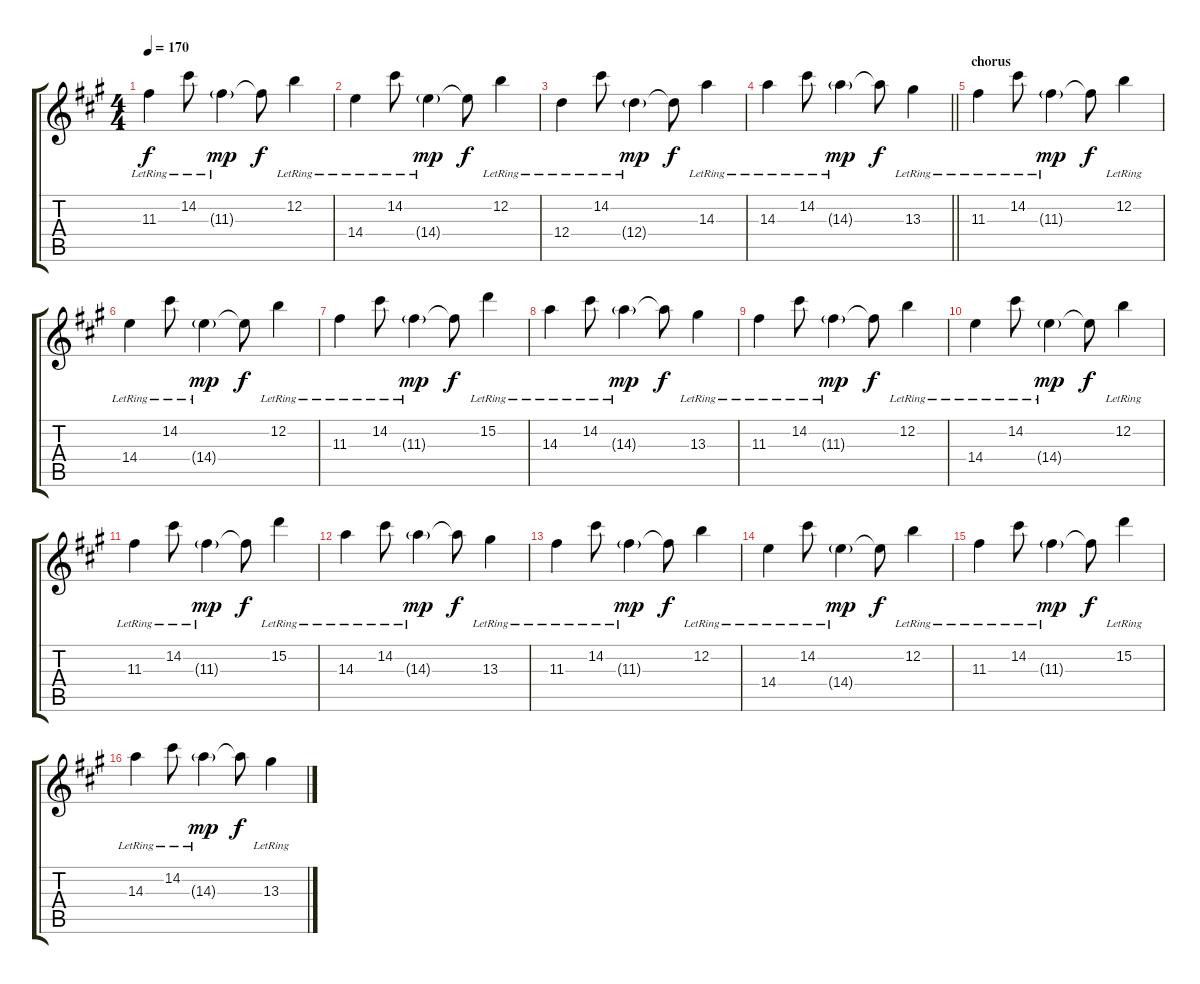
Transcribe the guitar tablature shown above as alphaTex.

\track "" {instrument distortionguitar}
\staff {score tabs}
\tuning (E4 B3 G3 D3 A2 E2) {hide}
\ts (4 4)
\tempo 170
\clef g2
\ks f#minor
11.3{lr}.4{dy f} 14.2{lr}.8 11.3{g lr}.4{dy mp} 11.3{t}.8{dy f} 12.2{lr}.4 |
14.4{lr}.4 14.2{lr}.8 14.4{g lr}.4{dy mp} 14.4{t}.8{dy f} 12.2{lr}.4 |
12.4{lr}.4 14.2{lr}.8 12.4{g lr}.4{dy mp} 12.4{t}.8{dy f} 14.3{lr}.4 |
\barLineRight lightlight
14.3{lr}.4 14.2{lr}.8 14.3{g lr}.4{dy mp} 14.3{t}.8{dy f} 13.3{lr}.4 |
\section ("" "chorus")
11.3{lr}.4 14.2{lr}.8 11.3{g lr}.4{dy mp} 11.3{t}.8{dy f} 12.2{lr}.4 |
14.4{lr}.4 14.2{lr}.8 14.4{g lr}.4{dy mp} 14.4{t}.8{dy f} 12.2{lr}.4 |
11.3{lr}.4 14.2{lr}.8 11.3{g lr}.4{dy mp} 11.3{t}.8{dy f} 15.2{lr}.4 |
14.3{lr}.4 14.2{lr}.8 14.3{g lr}.4{dy mp} 14.3{t}.8{dy f} 13.3{lr}.4 |
11.3{lr}.4 14.2{lr}.8 11.3{g lr}.4{dy mp} 11.3{t}.8{dy f} 12.2{lr}.4 |
14.4{lr}.4 14.2{lr}.8 14.4{g lr}.4{dy mp} 14.4{t}.8{dy f} 12.2{lr}.4 |
11.3{lr}.4 14.2{lr}.8 11.3{g lr}.4{dy mp} 11.3{t}.8{dy f} 15.2{lr}.4 |
14.3{lr}.4 14.2{lr}.8 14.3{g lr}.4{dy mp} 14.3{t}.8{dy f} 13.3{lr}.4 |
11.3{lr}.4 14.2{lr}.8 11.3{g lr}.4{dy mp} 11.3{t}.8{dy f} 12.2{lr}.4 |
14.4{lr}.4 14.2{lr}.8 14.4{g lr}.4{dy mp} 14.4{t}.8{dy f} 12.2{lr}.4 |
11.3{lr}.4 14.2{lr}.8 11.3{g lr}.4{dy mp} 11.3{t}.8{dy f} 15.2{lr}.4 |
14.3{lr}.4 14.2{lr}.8 14.3{g lr}.4{dy mp} 14.3{t}.8{dy f} 13.3{lr}.4
